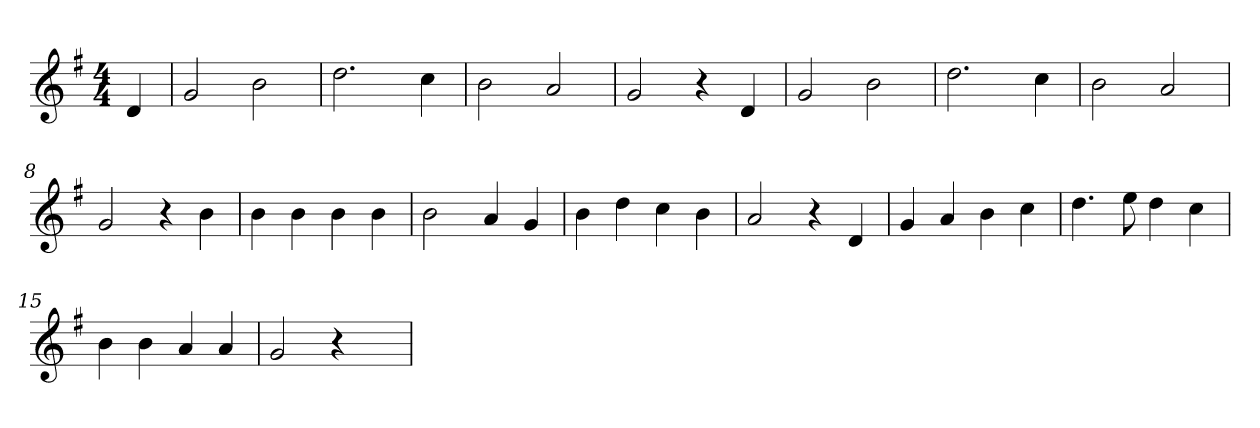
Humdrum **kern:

**kern
*part1
*staff1
*clefG2
*k[f#]
*G:
*M4/4
=
4d
=1
2g
2b
=2
2.dd
4cc
=3
2b
2a
=4
2g
4r
4d
=5
2g
2b
=6
2.dd
4cc
=7
2b
2a
=8
2g
4r
4b
=9
4b
4b
4b
4b
=10
2b
4a
4g
=11
4b
4dd
4cc
4b
=12
2a
4r
4d
=13
4g
4a
4b
4cc
=14
4.dd
8ee
4dd
4cc
=15
4b
4b
4a
4a
=16
2g
4r
4ryy
=
*-
